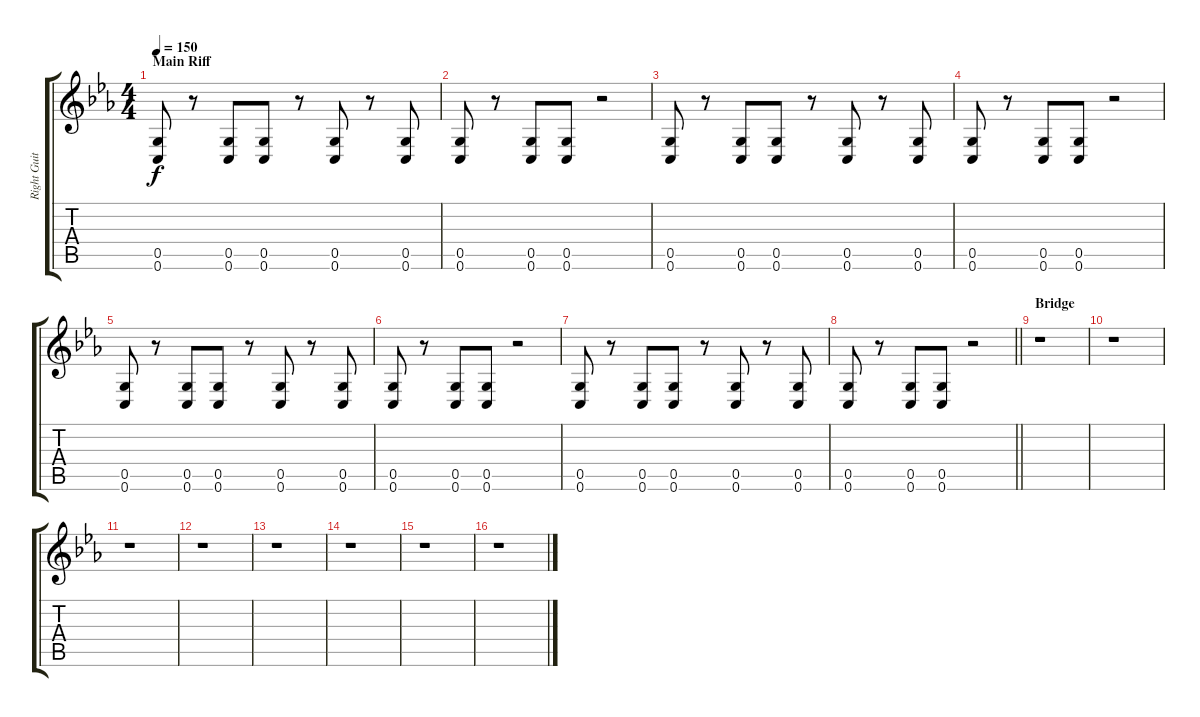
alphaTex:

\track ("Right Guitar" "Right Guit") {instrument distortionguitar}
\staff {score tabs}
\tuning (D4 A3 F3 C3 G2 C2) {hide}
\ts (4 4)
\section ("" "Main Riff")
\tempo 150
\clef g2
\ks eb
(0.5 0.6).8{dy f} r.8 (0.5 0.6).8 (0.5 0.6).8 r.8 (0.5 0.6).8 r.8 (0.5 0.6).8 |
(0.5 0.6).8 r.8 (0.5 0.6).8 (0.5 0.6).8 r.2 |
(0.5 0.6).8 r.8 (0.5 0.6).8 (0.5 0.6).8 r.8 (0.5 0.6).8 r.8 (0.5 0.6).8 |
(0.5 0.6).8 r.8 (0.5 0.6).8 (0.5 0.6).8 r.2 |
(0.5 0.6).8 r.8 (0.5 0.6).8 (0.5 0.6).8 r.8 (0.5 0.6).8 r.8 (0.5 0.6).8 |
(0.5 0.6).8 r.8 (0.5 0.6).8 (0.5 0.6).8 r.2 |
(0.5 0.6).8 r.8 (0.5 0.6).8 (0.5 0.6).8 r.8 (0.5 0.6).8 r.8 (0.5 0.6).8 |
\barLineRight lightlight
(0.5 0.6).8 r.8 (0.5 0.6).8 (0.5 0.6).8 r.2 |
\section ("" "Bridge")
r.1 |
r.1 |
r.1 |
r.1 |
r.1 |
r.1 |
r.1 |
r.1
